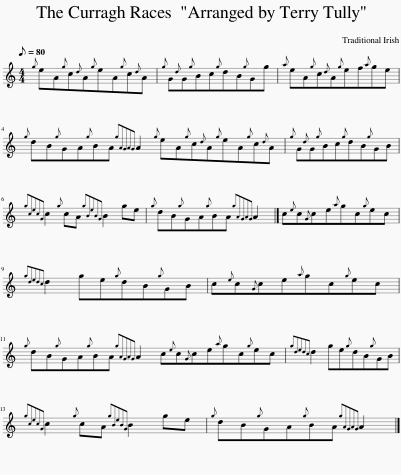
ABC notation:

X:1
L:1/8
Q:1/8=80
M:4/4
I:linebreak $
K:C
V:1 treble
V:1
{g} eA{g}c{d}A{g}eA{g}c{d}A |{g} G{d}G{g}Bc{g}dB{g}Gg |{a} eA{g}c{d}A{g}ef{a}ge |${g} dB{g}GA{g}BA{gAGAG} A2{g} eA{g}c{d}A{g}eA{g}c{d}A |{g} G{d}G{g}Bc{g}dB{g}GB |$ %5
{gcecG} c2{g} cA{gBeBG} B2 ge |{g} dB{g}GA{g}BA{gAGAG} A2 |] c{e}c{G}ce{a}gc{g}ec |${gdedc} d2 ge{g}dB{g}GB | c{e}c{G}ce{a}gc{g}ec |$ %10
{g} dB{g}GA{g}BA{gAGAG} A2 c{e}c{G}ce{a}gc{g}ec |{gdedc} d2 ge{g}dB{g}GB |${gcecG} c2{g} cA{gBeBG} B2 ge |{g} dB{g}GA{g}BA{gAGAG} A2 |] %14
